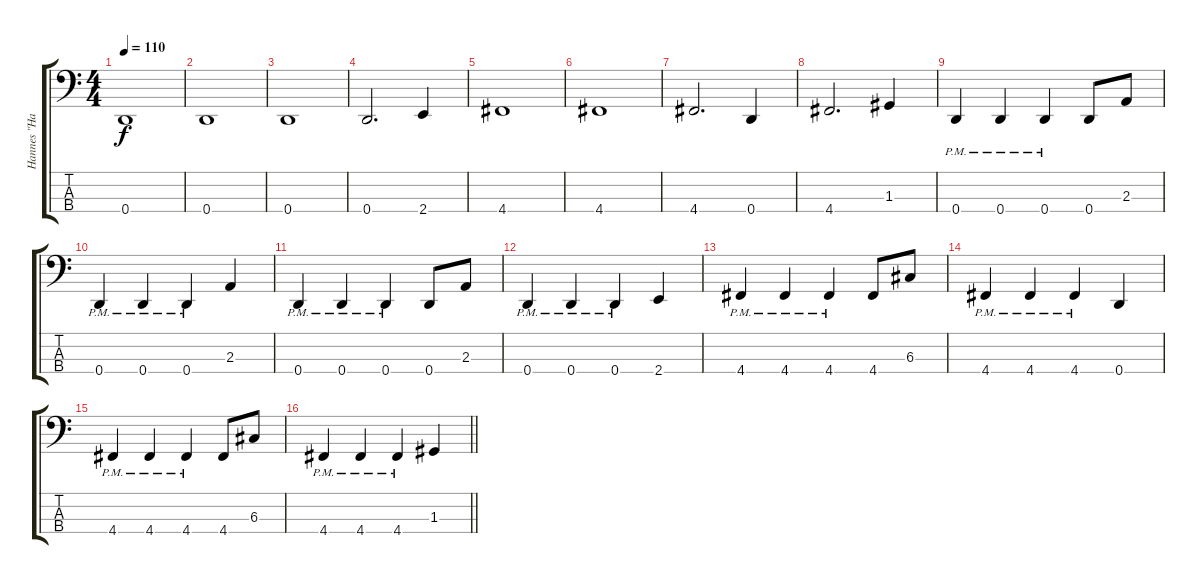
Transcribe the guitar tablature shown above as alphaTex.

\track ("Hannes \"Hanu\" Horma" "Hannes \"Ha") {instrument electricbasspick}
\staff {score tabs}
\tuning (F2 C2 G1 D1) {hide}
\ts (4 4)
\tempo 110
\clef f4
\ks c
0.4.1{dy f instrument electricbasspick} |
0.4.1 |
0.4.1 |
0.4.2{d} 2.4.4 |
4.4.1 |
4.4.1 |
4.4.2{d} 0.4.4 |
4.4.2{d} 1.3.4 |
0.4{pm}.4 0.4{pm}.4 0.4{pm}.4 0.4.8 2.3.8 |
0.4{pm}.4 0.4{pm}.4 0.4{pm}.4 2.3.4 |
0.4{pm}.4 0.4{pm}.4 0.4{pm}.4 0.4.8 2.3.8 |
0.4{pm}.4 0.4{pm}.4 0.4{pm}.4 2.4.4 |
4.4{pm}.4 4.4{pm}.4 4.4{pm}.4 4.4.8 6.3.8 |
4.4{pm}.4 4.4{pm}.4 4.4{pm}.4 0.4.4 |
4.4{pm}.4 4.4{pm}.4 4.4{pm}.4 4.4.8 6.3.8 |
\barLineRight lightlight
4.4{pm}.4 4.4{pm}.4 4.4{pm}.4 1.3.4
